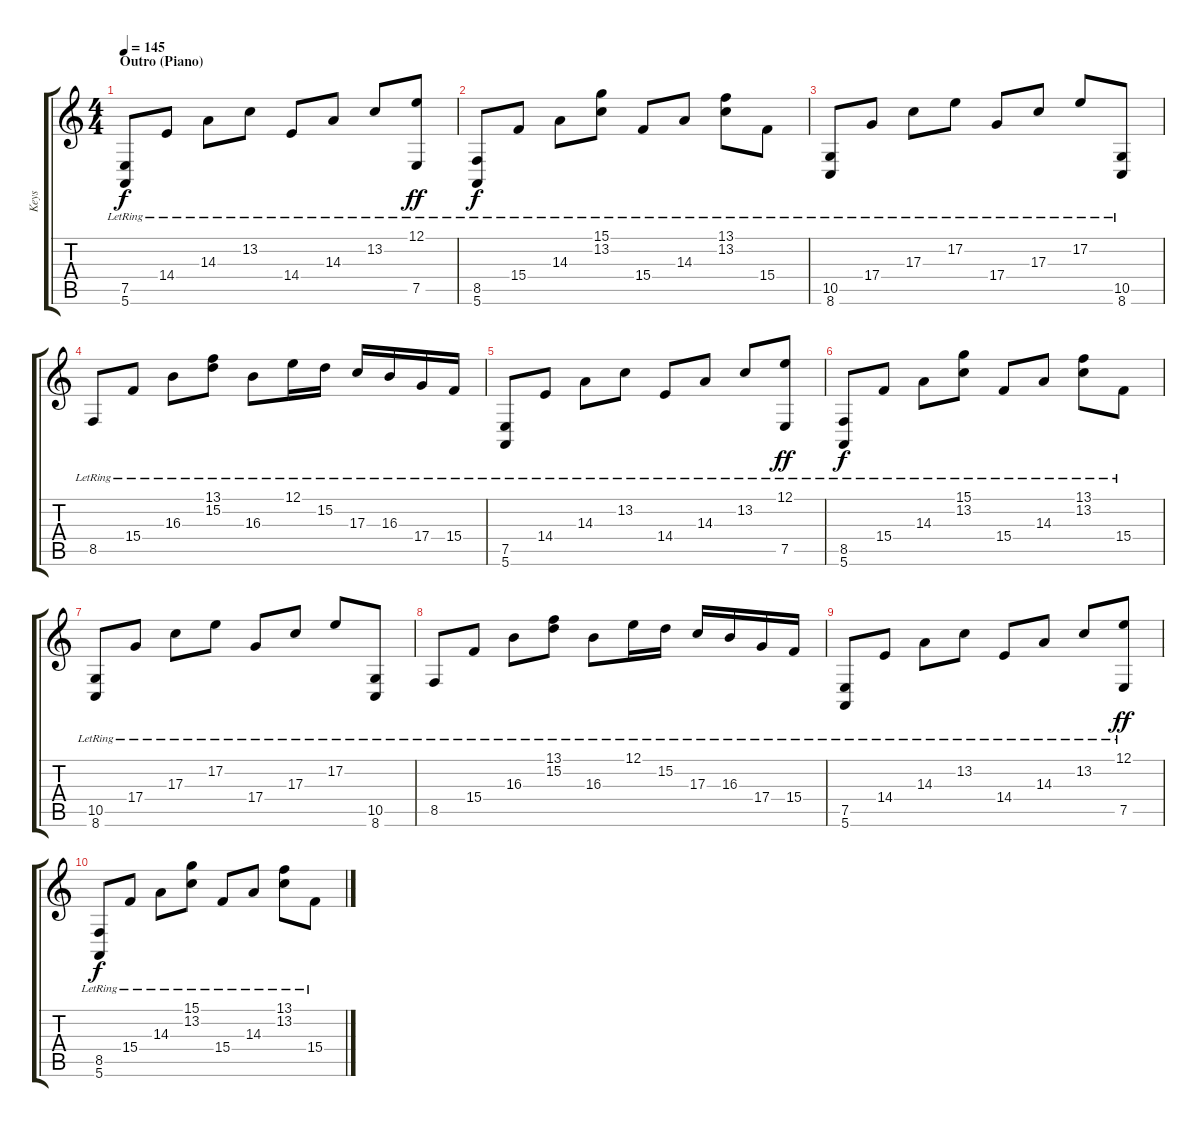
\track ("Keys" "Keys") {instrument synthstrings1}
\staff {score tabs}
\tuning (E4 B3 G3 D3 A2 E2) {hide}
\ts (4 4)
\section ("" "Outro (Piano)")
\tempo 145
\clef g2
\ks c
(7.5{lr} 5.6{lr}).8{dy f volume 11 balance 14 instrument electricgrandpiano} 14.4{lr}.8 14.3{lr}.8 13.2{lr}.8 14.4{lr}.8 14.3{lr}.8 13.2{lr}.8 (12.1{lr} 7.5{lr}).8{dy ff} |
(8.5{lr} 5.6{lr}).8{dy f} 15.4{lr}.8 14.3{lr}.8 (15.1{lr} 13.2{lr}).8 15.4{lr}.8 14.3{lr}.8 (13.1{lr} 13.2{lr}).8 15.4{lr}.8 |
(10.5{lr} 8.6{lr}).8 17.4{lr}.8 17.3{lr}.8 17.2{lr}.8 17.4{lr}.8 17.3{lr}.8 17.2{lr}.8 (10.5 8.6{lr}).8 |
8.5{lr}.8 15.4{lr}.8 16.3{lr}.8 (13.1{lr} 15.2{lr}).8 16.3{lr}.8 12.1{lr}.16 15.2{lr}.16 17.3{lr}.16 16.3{lr}.16 17.4{lr}.16 15.4{lr}.16 |
(7.5{lr} 5.6{lr}).8{volume 5} 14.4{lr}.8 14.3{lr}.8 13.2{lr}.8 14.4{lr}.8 14.3{lr}.8 13.2{lr}.8 (12.1{lr} 7.5{lr}).8{dy ff} |
(8.5{lr} 5.6{lr}).8{dy f} 15.4{lr}.8 14.3{lr}.8 (15.1{lr} 13.2{lr}).8 15.4{lr}.8 14.3{lr}.8 (13.1{lr} 13.2{lr}).8 15.4{lr}.8 |
(10.5{lr} 8.6{lr}).8 17.4{lr}.8 17.3{lr}.8 17.2{lr}.8 17.4{lr}.8 17.3{lr}.8 17.2{lr}.8 (10.5 8.6{lr}).8 |
8.5{lr}.8 15.4{lr}.8 16.3{lr}.8 (13.1{lr} 15.2{lr}).8 16.3{lr}.8 12.1{lr}.16 15.2{lr}.16 17.3{lr}.16 16.3{lr}.16 17.4{lr}.16 15.4{lr}.16 |
(7.5{lr} 5.6{lr}).8{volume 0} 14.4{lr}.8 14.3{lr}.8 13.2{lr}.8 14.4{lr}.8 14.3{lr}.8 13.2{lr}.8 (12.1{lr} 7.5{lr}).8{dy ff} |
(8.5{lr} 5.6{lr}).8{dy f} 15.4{lr}.8 14.3{lr}.8 (15.1{lr} 13.2{lr}).8 15.4{lr}.8 14.3{lr}.8 (13.1{lr} 13.2{lr}).8 15.4{lr}.8
